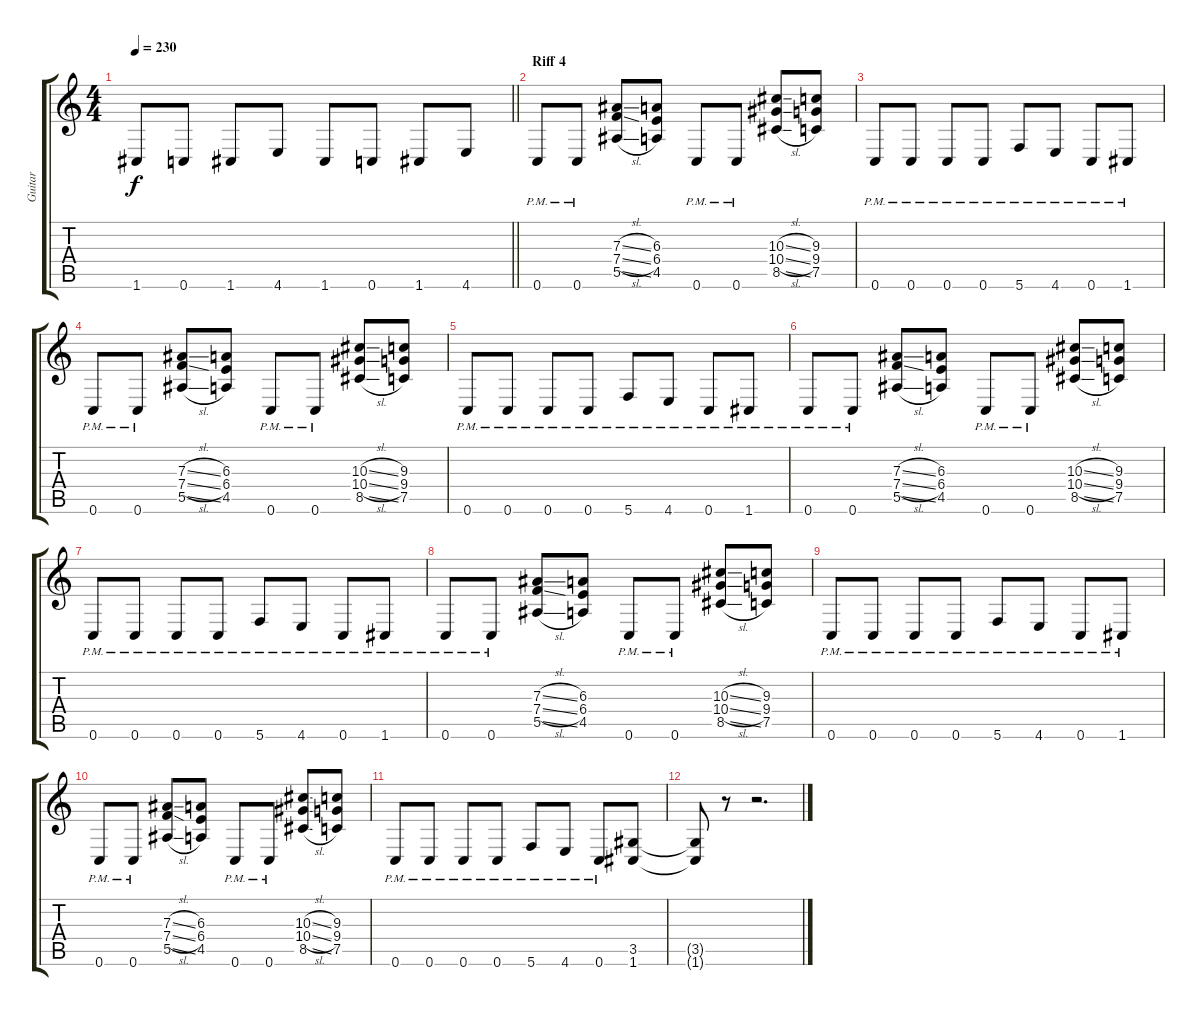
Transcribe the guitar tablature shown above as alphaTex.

\track ("Guitar" "Guitar") {instrument distortionguitar}
\staff {score tabs}
\tuning (C4 G3 Eb3 Bb2 F2 C2) {hide}
\ts (4 4)
\tempo 230
\clef g2
\barLineRight lightlight
\ks c
1.6.8{dy f} 0.6.8 1.6.8 4.6.8 1.6.8 0.6.8 1.6.8 4.6.8 |
\section ("" "Riff 4")
0.6{pm}.8 0.6{pm}.8 (7.3{sl} 7.4{sl} 5.5{sl}).8 (6.3 6.4 4.5).8 0.6{pm}.8 0.6{pm}.8 (10.3{sl} 10.4{sl} 8.5{sl}).8 (9.3 9.4 7.5).8 |
0.6{pm}.8 0.6{pm}.8 0.6{pm}.8 0.6{pm}.8 5.6{pm}.8 4.6{pm}.8 0.6{pm}.8 1.6{pm}.8 |
0.6{pm}.8 0.6{pm}.8 (7.3{sl} 7.4{sl} 5.5{sl}).8 (6.3 6.4 4.5).8 0.6{pm}.8 0.6{pm}.8 (10.3{sl} 10.4{sl} 8.5{sl}).8 (9.3 9.4 7.5).8 |
0.6{pm}.8 0.6{pm}.8 0.6{pm}.8 0.6{pm}.8 5.6{pm}.8 4.6{pm}.8 0.6{pm}.8 1.6{pm}.8 |
0.6{pm}.8 0.6{pm}.8 (7.3{sl} 7.4{sl} 5.5{sl}).8 (6.3 6.4 4.5).8 0.6{pm}.8 0.6{pm}.8 (10.3{sl} 10.4{sl} 8.5{sl}).8 (9.3 9.4 7.5).8 |
0.6{pm}.8 0.6{pm}.8 0.6{pm}.8 0.6{pm}.8 5.6{pm}.8 4.6{pm}.8 0.6{pm}.8 1.6{pm}.8 |
0.6{pm}.8 0.6{pm}.8 (7.3{sl} 7.4{sl} 5.5{sl}).8 (6.3 6.4 4.5).8 0.6{pm}.8 0.6{pm}.8 (10.3{sl} 10.4{sl} 8.5{sl}).8 (9.3 9.4 7.5).8 |
0.6{pm}.8 0.6{pm}.8 0.6{pm}.8 0.6{pm}.8 5.6{pm}.8 4.6{pm}.8 0.6{pm}.8 1.6{pm}.8 |
0.6{pm}.8 0.6{pm}.8 (7.3{sl} 7.4{sl} 5.5{sl}).8 (6.3 6.4 4.5).8 0.6{pm}.8 0.6{pm}.8 (10.3{sl} 10.4{sl} 8.5{sl}).8 (9.3 9.4 7.5).8 |
0.6{pm}.8 0.6{pm}.8 0.6{pm}.8 0.6{pm}.8 5.6{pm}.8 4.6{pm}.8 0.6{pm}.8 (3.5 1.6).8 |
(3.5{t} 1.6{t}).8 r.8 r.2{d}
